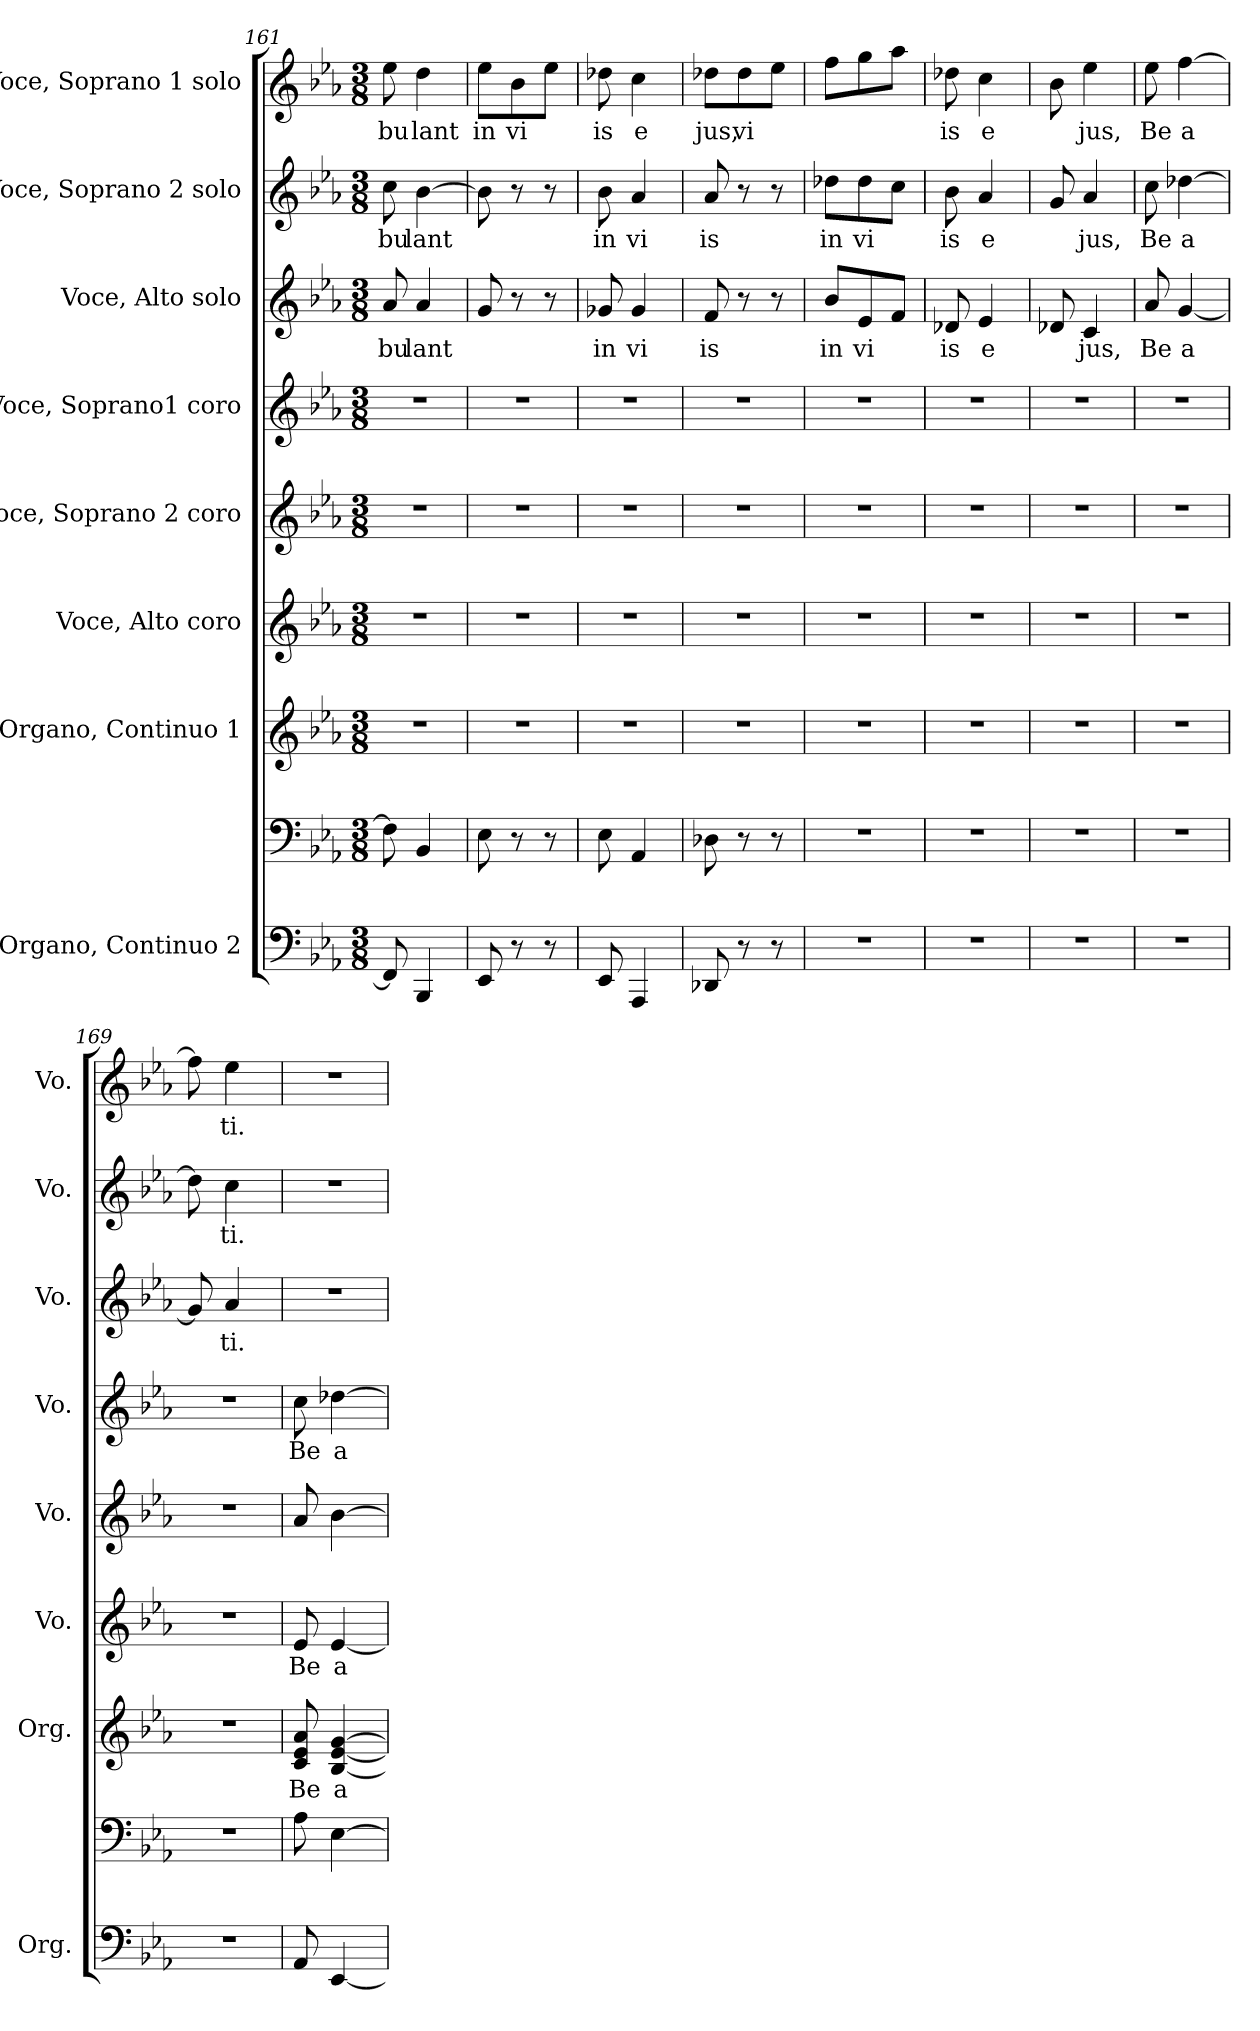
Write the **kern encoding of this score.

**kern	**kern	**kern	**text	**kern	**text	**kern	**kern	**text	**kern	**text	**kern	**text	**kern	**text
*part8	*part8	*part7	*part7	*part6	*part6	*part5	*part4	*part4	*part3	*part3	*part2	*part2	*part1	*part1
*staff9	*staff8	*staff7	*staff7	*staff6	*staff6	*staff5	*staff4	*staff4	*staff3	*staff3	*staff2	*staff2	*staff1	*staff1
*I"Organo, Continuo 2	*	*I"Organo, Continuo 1	*	*I"Voce, Alto coro	*	*I"Voce, Soprano 2 coro	*I"Voce, Soprano1  coro	*	*I"Voce, Alto solo	*	*I"Voce, Soprano 2 solo	*	*I"Voce, Soprano 1 solo	*
*I'Org.	*	*I'Org.	*	*I'Vo.	*	*I'Vo.	*I'Vo.	*	*I'Vo.	*	*I'Vo.	*	*I'Vo.	*
*clefF4	*clefF4	*clefG2	*	*clefG2	*	*clefG2	*clefG2	*	*clefG2	*	*clefG2	*	*clefG2	*
*k[b-e-a-]	*k[b-e-a-]	*k[b-e-a-]	*	*k[b-e-a-]	*	*k[b-e-a-]	*k[b-e-a-]	*	*k[b-e-a-]	*	*k[b-e-a-]	*	*k[b-e-a-]	*
*M3/8	*M3/8	*M3/8	*	*M3/8	*	*M3/8	*M3/8	*	*M3/8	*	*M3/8	*	*M3/8	*
=161	=161	=161	=161	=161	=161	=161	=161	=161	=161	=161	=161	=161	=161	=161
!	!	!	!	!	!	!	!	!	!	!LO:LY:b	!	!LO:LY:b	!	!LO:LY:b
8FF/]	8F\]	4.r	.	4.r	.	4.r	4.r	.	8a-/	bu	8cc\	bu	8ee-\	bu
!	!	!	!	!	!	!	!	!	!	!LO:LY:b	!	!LO:LY:b	!	!LO:LY:b
4BBB-/	4BB-/	.	.	.	.	.	.	.	4a-/	lant	[4b-\	lant	4dd\	lant
=162	=162	=162	=162	=162	=162	=162	=162	=162	=162	=162	=162	=162	=162	=162
!	!	!	!	!	!	!	!	!	!	!	!	!	!	!LO:LY:b
8EE-/	8E-\	4.r	.	4.r	.	4.r	4.r	.	8g/	.	8b-\]	.	8ee-\L	in
!	!	!	!	!	!	!	!	!	!	!	!	!	!	!LO:LY:b
8r	8r	.	.	.	.	.	.	.	8r	.	8r	.	8b-\	vi
8r	8r	.	.	.	.	.	.	.	8r	.	8r	.	8ee-\J	.
=163	=163	=163	=163	=163	=163	=163	=163	=163	=163	=163	=163	=163	=163	=163
!	!	!	!	!	!	!	!	!	!	!LO:LY:b	!	!LO:LY:b	!	!LO:LY:b
8EE-/	8E-\	4.r	.	4.r	.	4.r	4.r	.	8g-X/	in	8b-\	in	8dd-X\	is
!	!	!	!	!	!	!	!	!	!	!LO:LY:b	!	!LO:LY:b	!	!LO:LY:b
4AAA-/	4AA-/	.	.	.	.	.	.	.	4g-/	vi	4a-/	vi	4cc\	e
=164	=164	=164	=164	=164	=164	=164	=164	=164	=164	=164	=164	=164	=164	=164
!	!	!	!	!	!	!	!	!	!	!LO:LY:b	!	!LO:LY:b	!	!LO:LY:b
8DD-X/	8D-X\	4.r	.	4.r	.	4.r	4.r	.	8f/	is	8a-/	is	8dd-X\L	jus,
!	!	!	!	!	!	!	!	!	!	!	!	!	!	!LO:LY:b
8r	8r	.	.	.	.	.	.	.	8r	.	8r	.	8dd-\	vi
8r	8r	.	.	.	.	.	.	.	8r	.	8r	.	8ee-\J	.
=165	=165	=165	=165	=165	=165	=165	=165	=165	=165	=165	=165	=165	=165	=165
!	!	!	!	!	!	!	!	!	!	!LO:LY:b	!	!LO:LY:b	!	!
4.r	4.r	4.r	.	4.r	.	4.r	4.r	.	8b-/L	in	8dd-X\L	in	8ff\L	.
!	!	!	!	!	!	!	!	!	!	!LO:LY:b	!	!LO:LY:b	!	!
.	.	.	.	.	.	.	.	.	8e-/	vi	8dd-\	vi	8gg\	.
.	.	.	.	.	.	.	.	.	8f/J	.	8cc\J	.	8aa-\J	.
=166	=166	=166	=166	=166	=166	=166	=166	=166	=166	=166	=166	=166	=166	=166
!	!	!	!	!	!	!	!	!	!	!LO:LY:b	!	!LO:LY:b	!	!LO:LY:b
4.r	4.r	4.r	.	4.r	.	4.r	4.r	.	8d-X/	is	8b-\	is	8dd-X\	is
!	!	!	!	!	!	!	!	!	!	!LO:LY:b	!	!LO:LY:b	!	!LO:LY:b
.	.	.	.	.	.	.	.	.	4e-/	e	4a-/	e	4cc\	e
=167	=167	=167	=167	=167	=167	=167	=167	=167	=167	=167	=167	=167	=167	=167
4.r	4.r	4.r	.	4.r	.	4.r	4.r	.	8d-X/	.	8g/	.	8b-\	.
!	!	!	!	!	!	!	!	!	!	!LO:LY:b	!	!LO:LY:b	!	!LO:LY:b
.	.	.	.	.	.	.	.	.	4c/	jus,	4a-/	jus,	4ee-\	jus,
=168	=168	=168	=168	=168	=168	=168	=168	=168	=168	=168	=168	=168	=168	=168
!	!	!	!	!	!	!	!	!	!	!LO:LY:b	!	!LO:LY:b	!	!LO:LY:b
4.r	4.r	4.r	.	4.r	.	4.r	4.r	.	8a-/	Be	8cc\	Be	8ee-\	Be
!	!	!	!	!	!	!	!	!	!	!LO:LY:b	!	!LO:LY:b	!	!LO:LY:b
.	.	.	.	.	.	.	.	.	[4g/	a	[4dd-X\	a	[4ff\	a
!!LO:PB:g=z
=169	=169	=169	=169	=169	=169	=169	=169	=169	=169	=169	=169	=169	=169	=169
4.r	4.r	4.r	.	4.r	.	4.r	4.r	.	8g/]	.	8dd-\]	.	8ff\]	.
!	!	!	!	!	!	!	!	!	!	!LO:LY:b	!	!LO:LY:b	!	!LO:LY:b
.	.	.	.	.	.	.	.	.	4a-/	ti.	4cc\	ti.	4ee-\	ti.
=170	=170	=170	=170	=170	=170	=170	=170	=170	=170	=170	=170	=170	=170	=170
!	!	!	!LO:LY:b	!	!LO:LY:b	!	!	!LO:LY:b	!	!	!	!	!	!
8AA-/	8A-\	8c/ 8e-/ 8a-/	Be	8e-/	Be	8a-/	8cc\	Be	4.r	.	4.r	.	4.r	.
!	!	!	!LO:LY:b	!	!LO:LY:b	!	!	!LO:LY:b	!	!	!	!	!	!
[4EE-/	[4E-\	[4B-/ [4e-/ [4g/	a	[4e-/	a	[4b-\	[4dd-X\	a	.	.	.	.	.	.
=	=	=	=	=	=	=	=	=	=	=	=	=	=	=
*-	*-	*-	*-	*-	*-	*-	*-	*-	*-	*-	*-	*-	*-	*-
